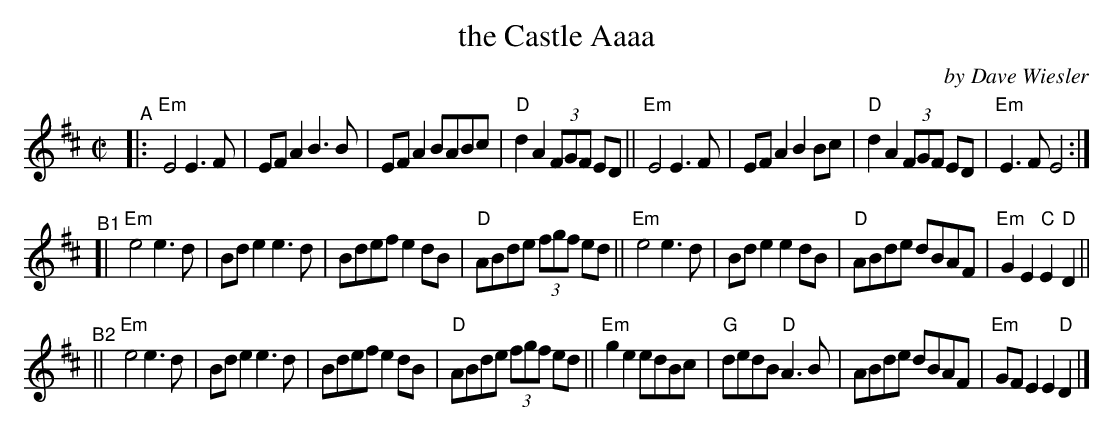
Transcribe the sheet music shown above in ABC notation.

X:1
T: the Castle Aaaa
C: by Dave Wiesler
M: C|
L: 1/8
K: Edor	% Originally Em, but all the c notes are sharp.
"^A"|:\
"Em"E4 E3F | EFA2 B3B | EFA2 BABc | "D"d2A2 (3FGF ED ||\
"Em"E4 E3F | EFA2 B2Bc | "D"d2A2 (3FGF ED | "Em"E3F E4 :|
"^B1"[|\
"Em"e4 e3d | Bde2 e3d | Bdef e2dB | "D"ABde (3fgf ed ||\
"Em"e4 e3d | Bde2 e2dB | "D"ABde dBAF | "Em"G2E2 "C"E2"D"D2 ||
"^B2"||\
"Em"e4 e3d | Bde2 e3d | Bdef e2dB | "D"ABde (3fgf ed ||\
"Em"g2e2 edBc | "G"dedB "D"A3B | ABde dBAF | "Em"GFE2 E2"D"D2 |]
